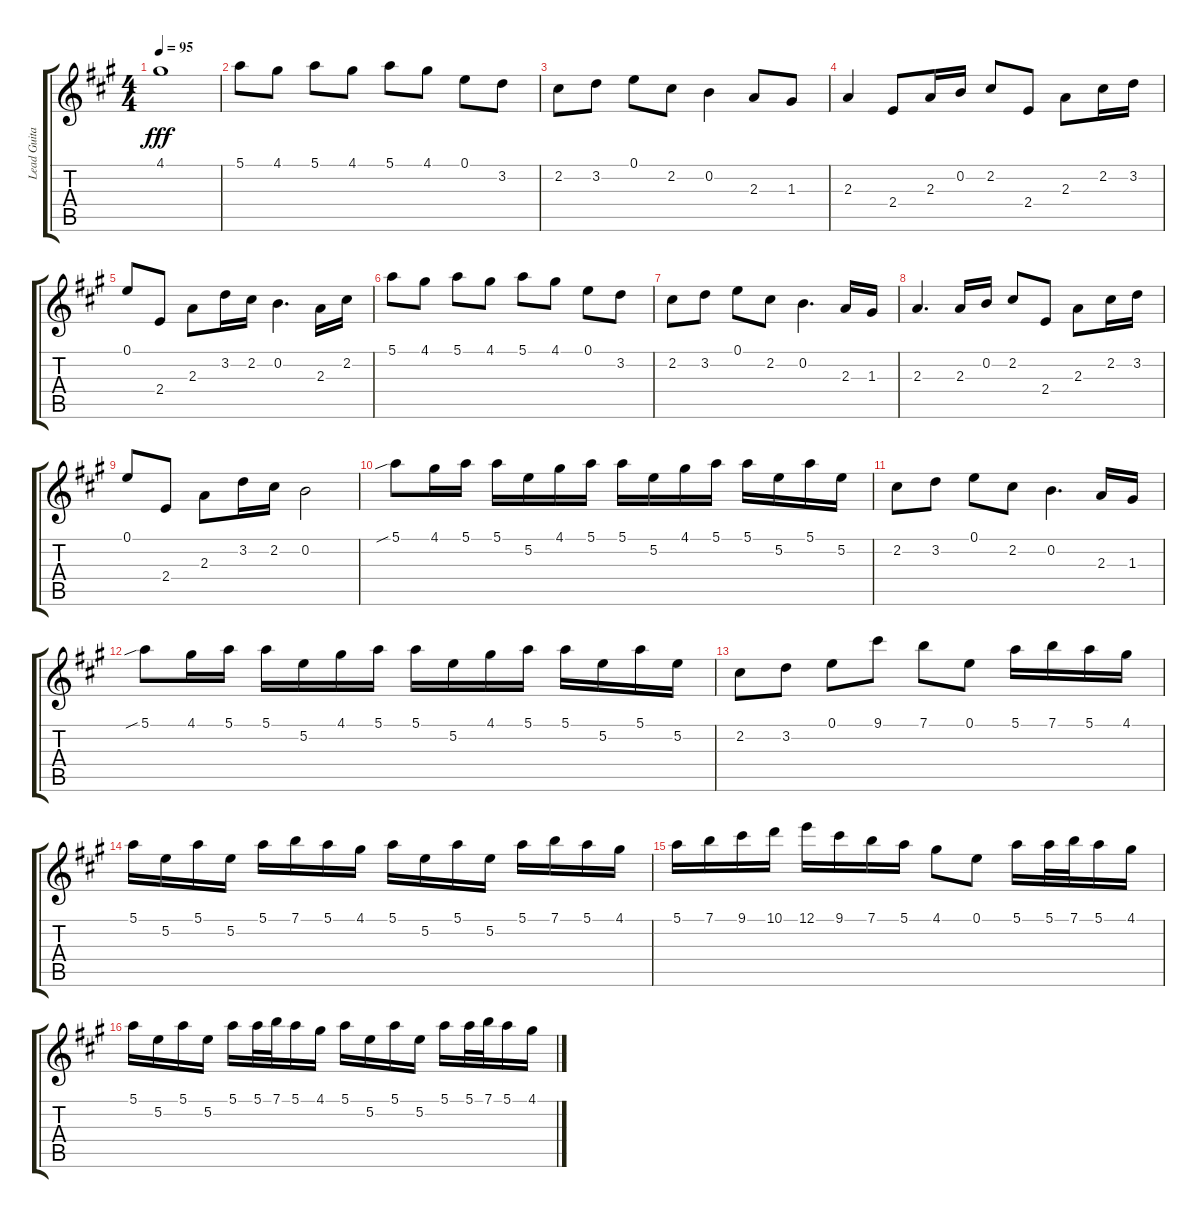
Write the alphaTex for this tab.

\track ("Lead Guitar" "Lead Guita") {instrument distortionguitar}
\staff {score tabs}
\tuning (E4 B3 G3 D3 A2 E2) {hide}
\ts (4 4)
\tempo 95
\clef g2
\ks a
4.1{t}.1{dy fff} |
5.1.8 4.1.8 5.1.8 4.1.8 5.1.8 4.1.8 0.1.8 3.2.8 |
2.2.8 3.2.8 0.1.8 2.2.8 0.2.4 2.3.8 1.3.8 |
2.3.4 2.4.8 2.3.16 0.2.16 2.2.8 2.4.8 2.3.8 2.2.16 3.2.16 |
0.1.8 2.4.8 2.3.8 3.2.16 2.2.16 0.2.4{d} 2.3.16 2.2.16 |
5.1.8 4.1.8 5.1.8 4.1.8 5.1.8 4.1.8 0.1.8 3.2.8 |
2.2.8 3.2.8 0.1.8 2.2.8 0.2.4{d} 2.3.16 1.3.16 |
2.3.4{d} 2.3.16 0.2.16 2.2.8 2.4.8 2.3.8 2.2.16 3.2.16 |
0.1.8 2.4.8 2.3.8 3.2.16 2.2.16 0.2.2 |
5.1{sib}.8 4.1.16 5.1.16 5.1.16 5.2.16 4.1.16 5.1.16 5.1.16 5.2.16 4.1.16 5.1.16 5.1.16 5.2.16 5.1.16 5.2.16 |
2.2.8 3.2.8 0.1.8 2.2.8 0.2.4{d} 2.3.16 1.3.16 |
5.1{sib}.8 4.1.16 5.1.16 5.1.16 5.2.16 4.1.16 5.1.16 5.1.16 5.2.16 4.1.16 5.1.16 5.1.16 5.2.16 5.1.16 5.2.16 |
2.2.8 3.2.8 0.1.8 9.1.8 7.1.8 0.1.8 5.1.16 7.1.16 5.1.16 4.1.16 |
5.1.16 5.2.16 5.1.16 5.2.16 5.1.16 7.1.16 5.1.16 4.1.16 5.1.16 5.2.16 5.1.16 5.2.16 5.1.16 7.1.16 5.1.16 4.1.16 |
5.1.16 7.1.16 9.1.16 10.1.16 12.1.16 9.1.16 7.1.16 5.1.16 4.1.8 0.1.8 5.1.16 5.1.32 7.1.32 5.1.16 4.1.16 |
5.1.16 5.2.16 5.1.16 5.2.16 5.1.16 5.1.32 7.1.32 5.1.16 4.1.16 5.1.16 5.2.16 5.1.16 5.2.16 5.1.16 5.1.32 7.1.32 5.1.16 4.1.16
